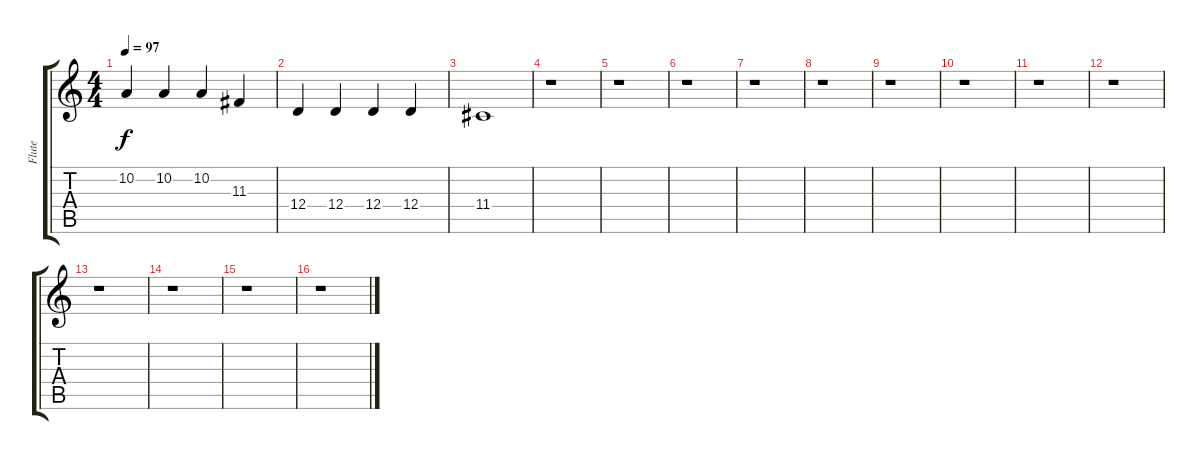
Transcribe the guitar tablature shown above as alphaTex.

\track ("Flute" "Flute") {instrument ocarina}
\staff {score tabs}
\tuning (E4 B3 G3 D3 A2 E2) {hide}
\ts (4 4)
\tempo 97
\clef g2
\ks c
10.2.4{dy f} 10.2.4 10.2.4 11.3.4 |
12.4.4 12.4.4 12.4.4 12.4.4 |
11.4.1 |
r.1 |
r.1 |
r.1 |
r.1 |
r.1 |
r.1 |
r.1 |
r.1 |
r.1 |
r.1 |
r.1 |
r.1 |
r.1
